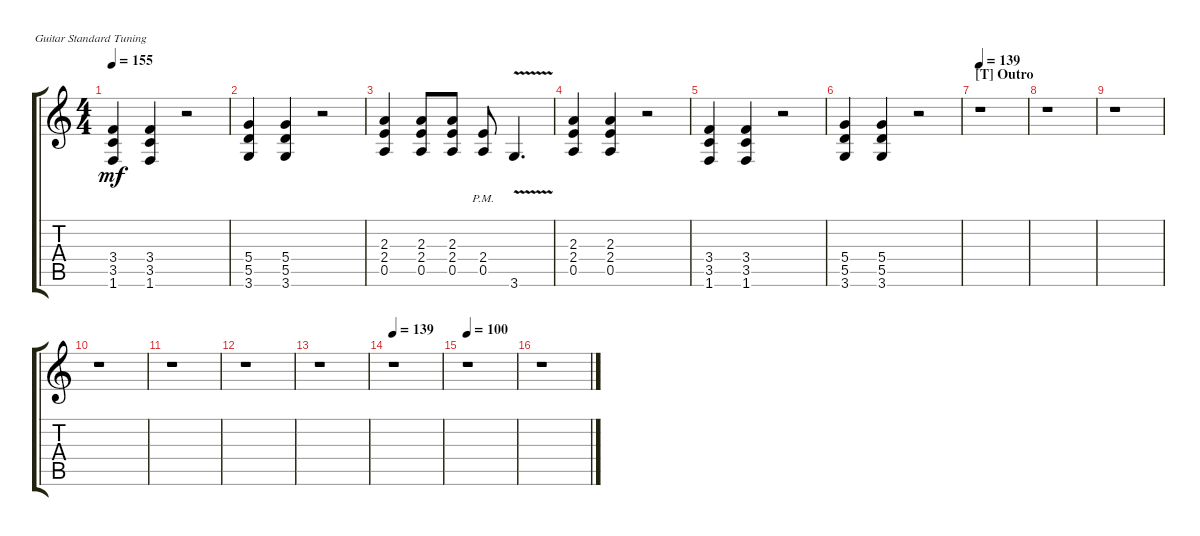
\defaultSystemsLayout 4
\bracketExtendMode groupsimilarinstruments
\singleTrackTrackNamePolicy hidden
\multiTrackTrackNamePolicy hidden
\firstSystemTrackNameOrientation horizontal
\otherSystemsTrackNameOrientation horizontal
\track ("Dave Murray" "E-Gt") {instrument distortionguitar}
\staff {score tabs}
\tuning (E4 B3 G3 D3 A2 E2)
\ts (4 4)
\tempo 155
\clef g2
\scale
1.03909
\ks c
(1.6 3.5 3.4).4{dy mf} (1.6 3.5 3.4).4 r.2 |
\scale
0.960908 (3.6 5.5 5.4).4 (3.6 5.5 5.4).4 r.2 |
\scale
1.03909 (0.5 2.4 2.3).4 (0.5 2.4 2.3).8 (0.5 2.4 2.3).8 (0.5{pm} 2.4{pm}).8 3.6{v}.4{d} |
\scale
0.960908 (0.5 2.4 2.3).4 (0.5 2.4 2.3).4 r.2 |
\scale
1.03909 (1.6 3.5 3.4).4 (1.6 3.5 3.4).4 r.2 |
\scale
0.960908 (3.6 5.5 5.4).4 (3.6 5.5 5.4).4 r.2 |
\section ("T" "Outro")
\tempo 139
\scale
1.03909 r.1 |
\scale
0.960908 r.1 |
\scale
1.03909 r.1 |
\scale
0.960908 r.1 |
\scale
1.03909 r.1 |
\scale
0.960908 r.1 |
\scale
1.03909 r.1 |
\tempo 139
\scale
0.960908 r.1 |
\tempo (100 0.00625)
\scale
1.03909 r.1 |
\scale
0.960908 r.1
